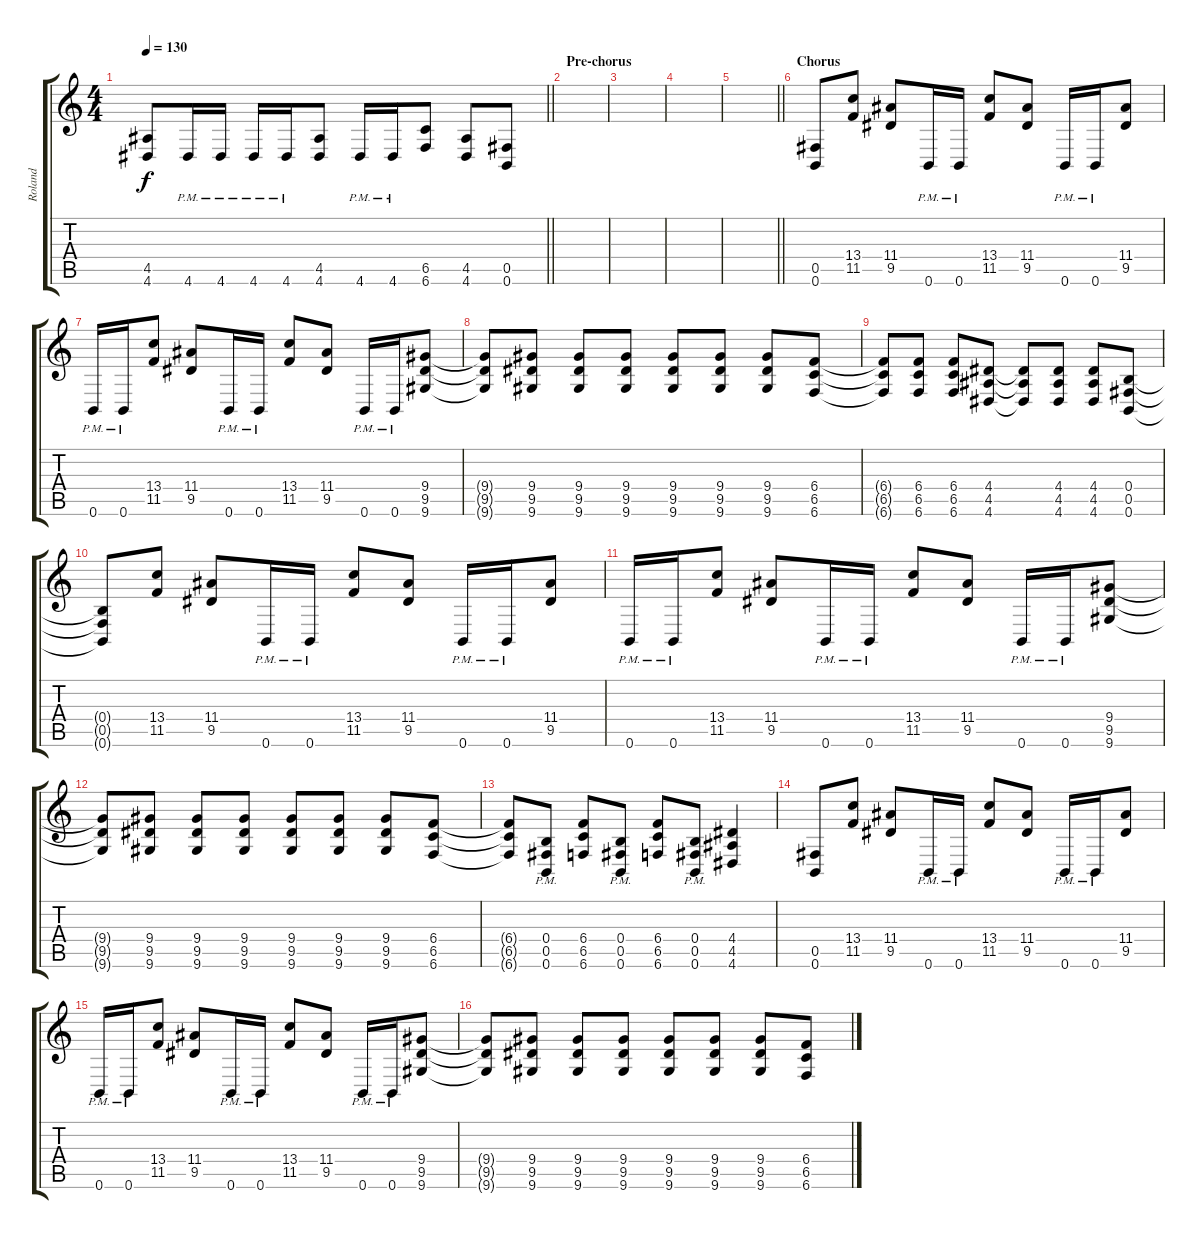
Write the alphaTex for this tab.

\track ("Roland" "Roland") {instrument distortionguitar}
\staff {score tabs}
\tuning (Db4 Ab3 E3 B2 Gb2 B1) {hide}
\ts (4 4)
\tempo 130
\clef g2
\barLineRight lightlight
\ks c
(4.5 4.6).8{dy f} 4.6{pm}.16 4.6{pm}.16 4.6{pm}.16 4.6{pm}.16 (4.5 4.6).8 4.6{pm}.16 4.6{pm}.16 (6.5 6.6).8 (4.5 4.6).8 (0.5 0.6).8 |
\section ("" "Pre-chorus")
|
|
|
\barLineRight lightlight
|
\section ("" "Chorus")
(0.5 0.6).8 (13.4 11.5).8 (11.4 9.5).8 0.6{pm}.16 0.6{pm}.16 (13.4 11.5).8 (11.4 9.5).8 0.6{pm}.16 0.6{pm}.16 (11.4 9.5).8 |
0.6{pm}.16 0.6{pm}.16 (13.4 11.5).8 (11.4 9.5).8 0.6{pm}.16 0.6{pm}.16 (13.4 11.5).8 (11.4 9.5).8 0.6{pm}.16 0.6{pm}.16 (9.4 9.5 9.6).8 |
(9.4{t} 9.5{t} 9.6{t}).8 (9.4 9.5 9.6).8 (9.4 9.5 9.6).8 (9.4 9.5 9.6).8 (9.4 9.5 9.6).8 (9.4 9.5 9.6).8 (9.4 9.5 9.6).8 (6.4 6.5 6.6).8 |
(6.4{t} 6.5{t} 6.6{t}).8 (6.4 6.5 6.6).8 (6.4 6.5 6.6).8 (4.4 4.5 4.6).8 (4.4{t} 4.5{t} 4.6{t}).8 (4.4 4.5 4.6).8 (4.4 4.5 4.6).8 (0.4 0.5 0.6).8 |
(0.4{t} 0.5{t} 0.6{t}).8 (13.4 11.5).8 (11.4 9.5).8 0.6{pm}.16 0.6{pm}.16 (13.4 11.5).8 (11.4 9.5).8 0.6{pm}.16 0.6{pm}.16 (11.4 9.5).8 |
0.6{pm}.16 0.6{pm}.16 (13.4 11.5).8 (11.4 9.5).8 0.6{pm}.16 0.6{pm}.16 (13.4 11.5).8 (11.4 9.5).8 0.6{pm}.16 0.6{pm}.16 (9.4 9.5 9.6).8 |
(9.4{t} 9.5{t} 9.6{t}).8 (9.4 9.5 9.6).8 (9.4 9.5 9.6).8 (9.4 9.5 9.6).8 (9.4 9.5 9.6).8 (9.4 9.5 9.6).8 (9.4 9.5 9.6).8 (6.4 6.5 6.6).8 |
(6.4{t} 6.5{t} 6.6{t}).8 (0.4{pm} 0.5{pm} 0.6{pm}).8 (6.4 6.5 6.6).8 (0.4{pm} 0.5{pm} 0.6{pm}).8 (6.4 6.5 6.6).8 (0.4{pm} 0.5{pm} 0.6{pm}).8 (4.4 4.5 4.6).4 |
(0.5 0.6).8 (13.4 11.5).8 (11.4 9.5).8 0.6{pm}.16 0.6{pm}.16 (13.4 11.5).8 (11.4 9.5).8 0.6{pm}.16 0.6{pm}.16 (11.4 9.5).8 |
0.6{pm}.16 0.6{pm}.16 (13.4 11.5).8 (11.4 9.5).8 0.6{pm}.16 0.6{pm}.16 (13.4 11.5).8 (11.4 9.5).8 0.6{pm}.16 0.6{pm}.16 (9.4 9.5 9.6).8 |
(9.4{t} 9.5{t} 9.6{t}).8 (9.4 9.5 9.6).8 (9.4 9.5 9.6).8 (9.4 9.5 9.6).8 (9.4 9.5 9.6).8 (9.4 9.5 9.6).8 (9.4 9.5 9.6).8 (6.4 6.5 6.6).8
